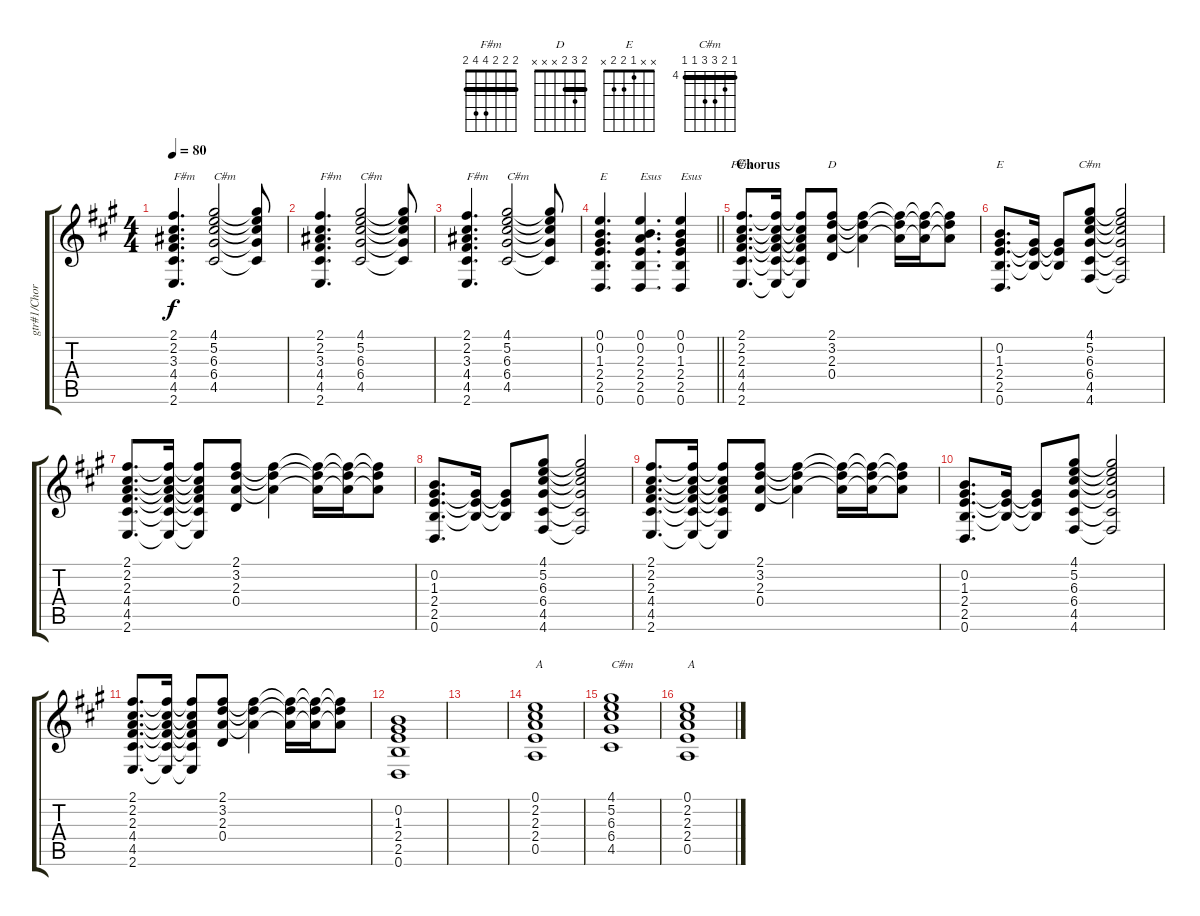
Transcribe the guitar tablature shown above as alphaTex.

\track ("gtr#1/Chords(My Immortal)" "gtr#1/Chor") {instrument overdrivenguitar}
\staff {score tabs}
\tuning (E4 B3 G3 D3 A2 D2) {hide}
\chord ("F#m" 2 2 2 4 4 2) {barre 2}
\chord ("D" 2 3 2 x x x) {barre 2}
\chord ("E" x x 1 2 2 x)
\chord ("C#m" 4 5 6 6 4 4) {firstfret 4 barre 4}
\ts (4 4)
\tempo 80
\clef g2
\ks a
(2.1 2.2 3.3 4.4 4.5 2.6).4{d txt "F#m" dy f volume 0} (4.1 5.2 6.3 6.4 4.5).2{txt "C#m"} (4.1{t} 5.2{t} 6.3{t} 6.4{t} 4.5{t}).8 |
(2.1 2.2 3.3 4.4 4.5 2.6).4{d txt "F#m" volume 0} (4.1 5.2 6.3 6.4 4.5).2{txt "C#m"} (4.1{t} 5.2{t} 6.3{t} 6.4{t} 4.5{t}).8 |
(2.1 2.2 3.3 4.4 4.5 2.6).4{d txt "F#m" volume 0} (4.1 5.2 6.3 6.4 4.5).2{txt "C#m"} (4.1{t} 5.2{t} 6.3{t} 6.4{t} 4.5{t}).8 |
\barLineRight lightlight
(0.1 0.2 1.3 2.4 2.5 0.6).4{d txt "E"} (0.1 0.2 2.3 2.4 2.5 0.6).4{d txt "Esus"} (0.1 0.2 1.3 2.4 2.5 0.6).4{txt "Esus"} |
\section ("" "Chorus")
(2.1 2.2 2.3 4.4 4.5 2.6).8{d ch "F#m"} (2.1{t} 2.2{t} 2.3{t} 4.4{t} 4.5{t} 2.6{t}).16 (2.1{t} 2.2{t} 2.3{t} 4.4{t} 4.5{t} 2.6{t}).8 (2.1 3.2 2.3 0.4).8{ch "D"} (2.1{t} 3.2{t} 2.3{t}).4 (2.1{t} 3.2{t} 2.3{t}).16 (2.1{t} 3.2{t} 2.3{t}).16 (2.1{t} 3.2{t} 2.3{t}).8 |
(0.2 1.3 2.4 2.5 0.6).8{d ch "E"} (1.3{t} 2.4{t} 2.5{t}).16 (1.3{t} 2.4{t} 2.5{t}).8 (4.1 5.2 6.3 6.4 4.5 4.6).8{ch "C#m"} (4.1{t} 5.2{t} 6.3{t} 6.4{t} 4.5{t} 4.6{t}).2 |
(2.1 2.2 2.3 4.4 4.5 2.6).8{d} (2.1{t} 2.2{t} 2.3{t} 4.4{t} 4.5{t} 2.6{t}).16 (2.1{t} 2.2{t} 2.3{t} 4.4{t} 4.5{t} 2.6{t}).8 (2.1 3.2 2.3 0.4).8 (2.1{t} 3.2{t} 2.3{t}).4 (2.1{t} 3.2{t} 2.3{t}).16 (2.1{t} 3.2{t} 2.3{t}).16 (2.1{t} 3.2{t} 2.3{t}).8 |
(0.2 1.3 2.4 2.5 0.6).8{d} (1.3{t} 2.4{t} 2.5{t}).16 (1.3{t} 2.4{t} 2.5{t}).8 (4.1 5.2 6.3 6.4 4.5 4.6).8 (4.1{t} 5.2{t} 6.3{t} 6.4{t} 4.5{t} 4.6{t}).2 |
(2.1 2.2 2.3 4.4 4.5 2.6).8{d} (2.1{t} 2.2{t} 2.3{t} 4.4{t} 4.5{t} 2.6{t}).16 (2.1{t} 2.2{t} 2.3{t} 4.4{t} 4.5{t} 2.6{t}).8 (2.1 3.2 2.3 0.4).8 (2.1{t} 3.2{t} 2.3{t}).4 (2.1{t} 3.2{t} 2.3{t}).16 (2.1{t} 3.2{t} 2.3{t}).16 (2.1{t} 3.2{t} 2.3{t}).8 |
(0.2 1.3 2.4 2.5 0.6).8{d} (1.3{t} 2.4{t} 2.5{t}).16 (1.3{t} 2.4{t} 2.5{t}).8 (4.1 5.2 6.3 6.4 4.5 4.6).8 (4.1{t} 5.2{t} 6.3{t} 6.4{t} 4.5{t} 4.6{t}).2 |
(2.1 2.2 2.3 4.4 4.5 2.6).8{d} (2.1{t} 2.2{t} 2.3{t} 4.4{t} 4.5{t} 2.6{t}).16 (2.1{t} 2.2{t} 2.3{t} 4.4{t} 4.5{t} 2.6{t}).8 (2.1 3.2 2.3 0.4).8 (2.1{t} 3.2{t} 2.3{t}).4 (2.1{t} 3.2{t} 2.3{t}).16 (2.1{t} 3.2{t} 2.3{t}).16 (2.1{t} 3.2{t} 2.3{t}).8 |
(0.2 1.3 2.4 2.5 0.6).1 |
|
(0.1 2.2 2.3 2.4 0.5).1{txt "A" volume 0} |
(4.1 5.2 6.3 6.4 4.5).1{txt "C#m"} |
(0.1 2.2 2.3 2.4 0.5).1{txt "A" volume 0}
